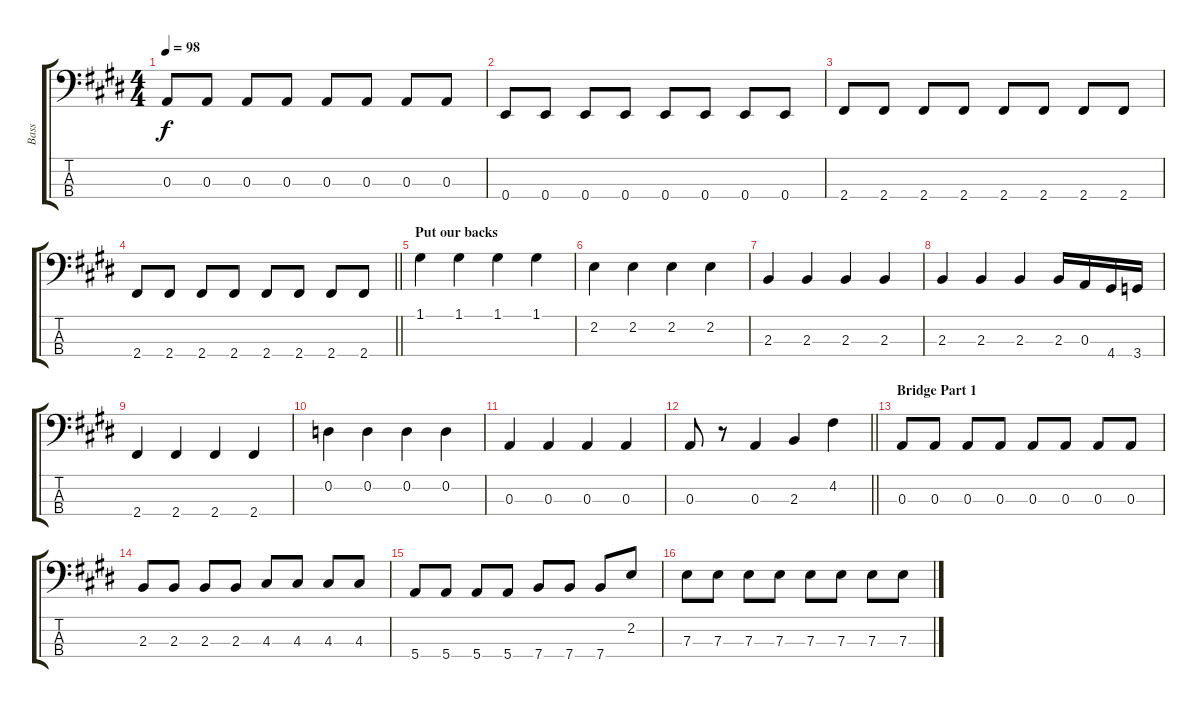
\track ("Bass" "Bass") {instrument electricbassfinger}
\staff {score tabs}
\tuning (G2 D2 A1 E1) {hide}
\ts (4 4)
\tempo 98
\clef f4
\ks c#minor
0.3.8{dy f} 0.3.8 0.3.8 0.3.8 0.3.8 0.3.8 0.3.8 0.3.8 |
0.4.8 0.4.8 0.4.8 0.4.8 0.4.8 0.4.8 0.4.8 0.4.8 |
2.4.8 2.4.8 2.4.8 2.4.8 2.4.8 2.4.8 2.4.8 2.4.8 |
\barLineRight lightlight
2.4.8 2.4.8 2.4.8 2.4.8 2.4.8 2.4.8 2.4.8 2.4.8 |
\section ("" "Put our backs")
1.1.4 1.1.4 1.1.4 1.1.4 |
2.2.4 2.2.4 2.2.4 2.2.4 |
2.3.4 2.3.4 2.3.4 2.3.4 |
2.3.4 2.3.4 2.3.4 2.3.16 0.3.16 4.4.16 3.4.16 |
2.4.4 2.4.4 2.4.4 2.4.4 |
0.2.4 0.2.4 0.2.4 0.2.4 |
0.3.4 0.3.4 0.3.4 0.3.4 |
\barLineRight lightlight
0.3.8 r.8 0.3.4 2.3.4 4.2.4 |
\section ("" "Bridge Part 1")
0.3.8 0.3.8 0.3.8 0.3.8 0.3.8 0.3.8 0.3.8 0.3.8 |
2.3.8 2.3.8 2.3.8 2.3.8 4.3.8 4.3.8 4.3.8 4.3.8 |
5.4.8 5.4.8 5.4.8 5.4.8 7.4.8 7.4.8 7.4.8 2.2.8 |
7.3.8 7.3.8 7.3.8 7.3.8 7.3.8 7.3.8 7.3.8 7.3.8
